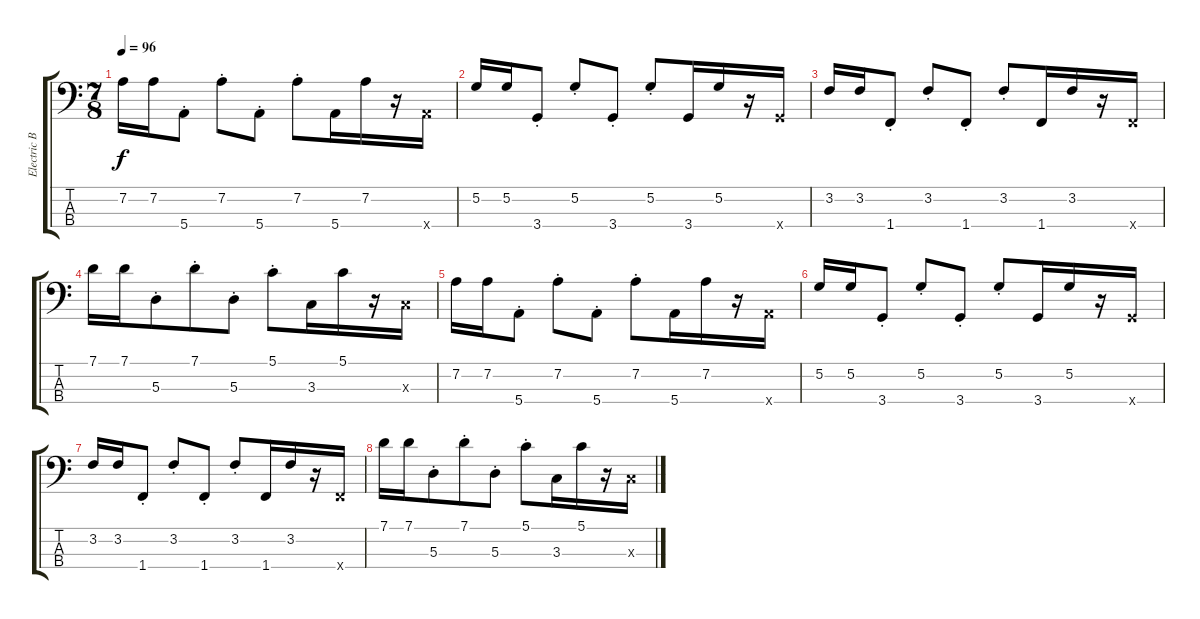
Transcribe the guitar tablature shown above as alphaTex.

\track ("Electric Bass" "Electric B") {instrument electricbassfinger}
\staff {score tabs}
\tuning (G2 D2 A1 E1) {hide}
\ts (7 8)
\tempo 96
\clef f4
\ks c
7.2.16{dy f} 7.2.16{beam merge} 5.4{st}.8{beam split} 7.2{st}.8{beam merge} 5.4{st}.8 7.2{st}.8{beam merge} 5.4.16 7.2.16 r.16{beam merge} 5.4{x}.16 |
5.2.16 5.2.16{beam merge} 3.4{st}.8{beam split} 5.2{st}.8{beam merge} 3.4{st}.8 5.2{st}.8{beam merge} 3.4.16 5.2.16 r.16{beam merge} 3.4{x}.16 |
3.2.16 3.2.16{beam merge} 1.4{st}.8{beam split} 3.2{st}.8{beam merge} 1.4{st}.8 3.2{st}.8{beam merge} 1.4.16 3.2.16 r.16{beam merge} 1.4{x}.16 |
7.1.16 7.1.16{beam merge} 5.3{st}.8 7.1{st}.8{beam merge} 5.3{st}.8 5.1{st}.8{beam merge} 3.3.16 5.1.16 r.16 3.3{x}.16 |
7.2.16 7.2.16{beam merge} 5.4{st}.8{beam split} 7.2{st}.8{beam merge} 5.4{st}.8 7.2{st}.8{beam merge} 5.4.16 7.2.16 r.16{beam merge} 5.4{x}.16 |
5.2.16 5.2.16{beam merge} 3.4{st}.8{beam split} 5.2{st}.8{beam merge} 3.4{st}.8 5.2{st}.8{beam merge} 3.4.16 5.2.16 r.16{beam merge} 3.4{x}.16 |
3.2.16 3.2.16{beam merge} 1.4{st}.8{beam split} 3.2{st}.8{beam merge} 1.4{st}.8 3.2{st}.8{beam merge} 1.4.16 3.2.16 r.16{beam merge} 1.4{x}.16 |
7.1.16 7.1.16{beam merge} 5.3{st}.8 7.1{st}.8{beam merge} 5.3{st}.8 5.1{st}.8{beam merge} 3.3.16 5.1.16 r.16 3.3{x}.16
